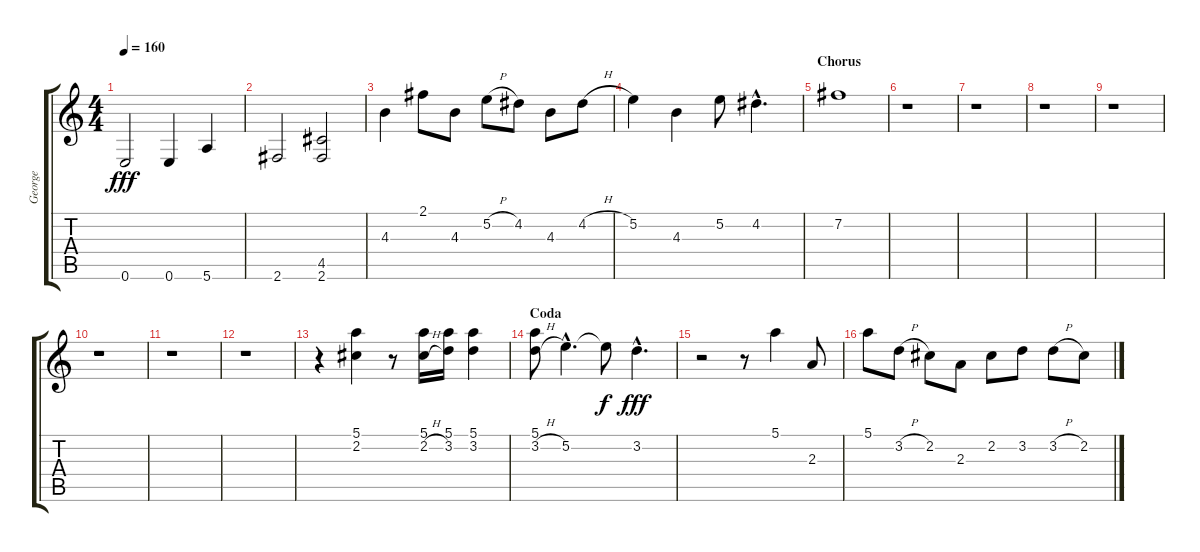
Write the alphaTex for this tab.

\track ("George" "George") {instrument electricguitarjazz}
\staff {score tabs}
\tuning (E4 B3 G3 D3 A2 E2) {hide}
\ts (4 4)
\tempo 160
\clef g2
\ks c
0.6.2{dy fff} 0.6.4 5.6.4 |
2.6.2 (4.5 2.6).2 |
4.3.4{volume 16} 2.1.8 4.3.8 5.2{h}.8 4.2.8 4.3.8 4.2{h}.8 |
5.2.4 4.3.4 5.2.8 4.2{hac}.4{d} |
\section ("" "Chorus")
7.2.1 |
r.1 |
r.1 |
r.1 |
r.1 |
r.1 |
r.1 |
r.1 |
r.4 (5.1 2.2).4 r.8 (5.1 2.2{h}).16 (5.1 3.2).16 (5.1 3.2).4 |
\section ("" "Coda")
(5.1 3.2{h}).8 5.2{hac}.4{d} 5.2{t}.8{dy f} 3.2{hac}.4{d dy fff} |
r.2 r.8 5.1.4 2.3.8 |
5.1.8 3.2{h}.8 2.2.8 2.3.8 2.2.8 3.2.8 3.2{h}.8 2.2.8
